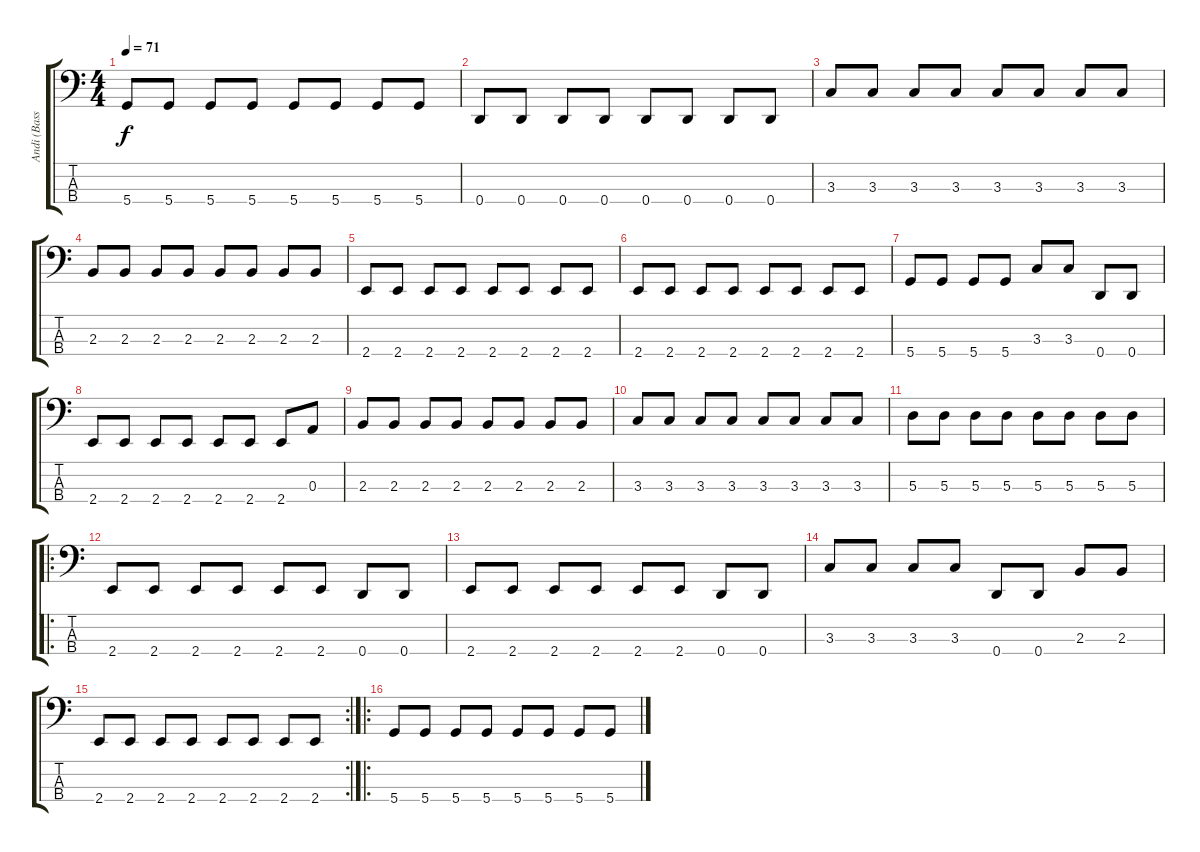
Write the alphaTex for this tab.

\track ("Andi (Bass)" "Andi (Bass") {instrument electricbassfinger}
\staff {score tabs}
\tuning (G2 D2 A1 D1) {hide}
\ts (4 4)
\tempo 71
\clef f4
\ks c
5.4.8{dy f} 5.4.8 5.4.8 5.4.8 5.4.8 5.4.8 5.4.8 5.4.8 |
0.4.8 0.4.8 0.4.8 0.4.8 0.4.8 0.4.8 0.4.8 0.4.8 |
3.3.8 3.3.8 3.3.8 3.3.8 3.3.8 3.3.8 3.3.8 3.3.8 |
2.3.8 2.3.8 2.3.8 2.3.8 2.3.8 2.3.8 2.3.8 2.3.8 |
2.4.8 2.4.8 2.4.8 2.4.8 2.4.8 2.4.8 2.4.8 2.4.8 |
2.4.8 2.4.8 2.4.8 2.4.8 2.4.8 2.4.8 2.4.8 2.4.8 |
5.4.8 5.4.8 5.4.8 5.4.8 3.3.8 3.3.8 0.4.8 0.4.8 |
2.4.8 2.4.8 2.4.8 2.4.8 2.4.8 2.4.8 2.4.8 0.3.8 |
2.3.8 2.3.8 2.3.8 2.3.8 2.3.8 2.3.8 2.3.8 2.3.8 |
3.3.8 3.3.8 3.3.8 3.3.8 3.3.8 3.3.8 3.3.8 3.3.8 |
5.3.8 5.3.8 5.3.8 5.3.8 5.3.8 5.3.8 5.3.8 5.3.8 |
\ro
2.4.8 2.4.8 2.4.8 2.4.8 2.4.8 2.4.8 0.4.8 0.4.8 |
2.4.8 2.4.8 2.4.8 2.4.8 2.4.8 2.4.8 0.4.8 0.4.8 |
3.3.8 3.3.8 3.3.8 3.3.8 0.4.8 0.4.8 2.3.8 2.3.8 |
\rc 2
2.4.8 2.4.8 2.4.8 2.4.8 2.4.8 2.4.8 2.4.8 2.4.8 |
\ro
5.4.8 5.4.8 5.4.8 5.4.8 5.4.8 5.4.8 5.4.8 5.4.8
